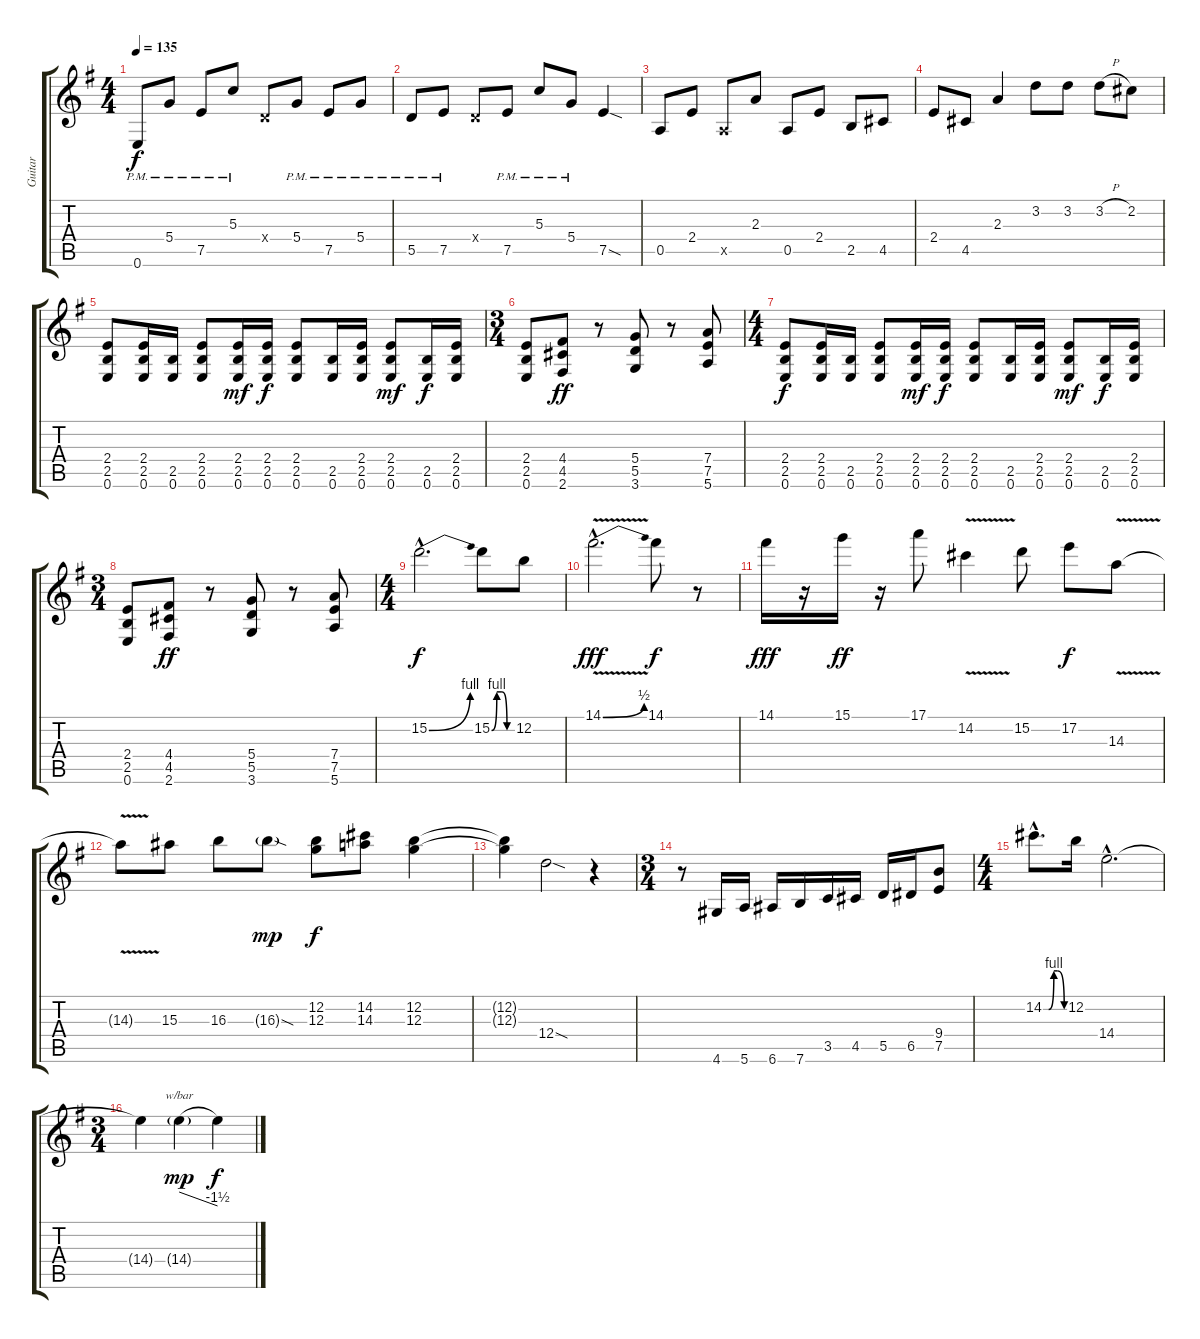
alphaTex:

\track ("Guitar" "Guitar") {instrument distortionguitar}
\staff {score tabs}
\tuning (E4 B3 G3 D3 A2 E2) {hide}
\ts (4 4)
\tempo 135
\clef g2
\ks g
0.6{pm}.8{dy f} 5.4{pm}.8 7.5{pm}.8 5.3{pm}.8 0.4{x}.8 5.4{pm}.8 7.5{pm}.8 5.4{pm}.8 |
5.5{pm}.8 7.5{pm}.8 0.4{x}.8 7.5{pm}.8 5.3{pm}.8 5.4{pm}.8 7.5{sod}.4 |
0.5.8 2.4.8 0.5{x}.8 2.3.8 0.5.8 2.4.8 2.5.8 4.5.8 |
2.4.8 4.5.8 2.3.4 3.2.8 3.2.8 3.2{h}.8 2.2.8 |
(2.4 2.5 0.6).8 (2.4 2.5 0.6).16 (2.5 0.6).16 (2.4 2.5 0.6).8 (2.4 2.5 0.6).16{dy mf} (2.4 2.5 0.6).16{dy f} (2.4 2.5 0.6).8 (2.5 0.6).16 (2.4 2.5 0.6).16 (2.4 2.5 0.6).8{dy mf} (2.5 0.6).16{dy f} (2.4 2.5 0.6).16 |
\ts (3 4)
(2.4 2.5 0.6).8 (4.4 4.5 2.6).8{dy ff} r.8 (5.4 5.5 3.6).8 r.8 (7.4 7.5 5.6).8 |
\ts (4 4)
(2.4 2.5 0.6).8{dy f} (2.4 2.5 0.6).16 (2.5 0.6).16 (2.4 2.5 0.6).8 (2.4 2.5 0.6).16{dy mf} (2.4 2.5 0.6).16{dy f} (2.4 2.5 0.6).8 (2.5 0.6).16 (2.4 2.5 0.6).16 (2.4 2.5 0.6).8{dy mf} (2.5 0.6).16{dy f} (2.4 2.5 0.6).16 |
\ts (3 4)
(2.4 2.5 0.6).8 (4.4 4.5 2.6).8{dy ff} r.8 (5.4 5.5 3.6).8 r.8 (7.4 7.5 5.6).8 |
\ts (4 4)
15.2{be (bend 0 0 60 4) hac}.2{d dy f} 15.2{be (custom 0 0 15 4 30 4 45 0 60 0)}.8 12.2.8 |
14.1{be (bend 0 0 60 2) v hac}.2{d dy fff} 14.1.8{dy f} r.8 |
14.1.16{dy fff} r.16 15.1.16{dy ff} r.16 17.1.8 14.2{v}.4 15.2.8 17.2.8{dy f} 14.3{v}.8 |
14.3{t}.8 15.3.8 16.3.8 16.3{sod g}.8{dy mp} (12.2 12.3).8{dy f} (14.2 14.3).8 (12.2 12.3).4 |
(12.2{t} 12.3{t}).4 12.4{sod}.2 r.4 |
\ts (3 4)
r.8 4.6.16 5.6.16 6.6.16 7.6.16 3.5.16 4.5.16 5.5.16 6.5.16 (9.4 7.5).8 |
\ts (4 4)
14.2{be (custom 0 0 15 0 30 4 40 4 60 0) hac}.8{d} 12.2.16 14.4{hac}.2{d} |
\ts (3 4)
14.4{t}.4 14.4{g}.4{tbe (dive default 0 0 60 -6) dy mp} 14.4{t}.4{dy f}
